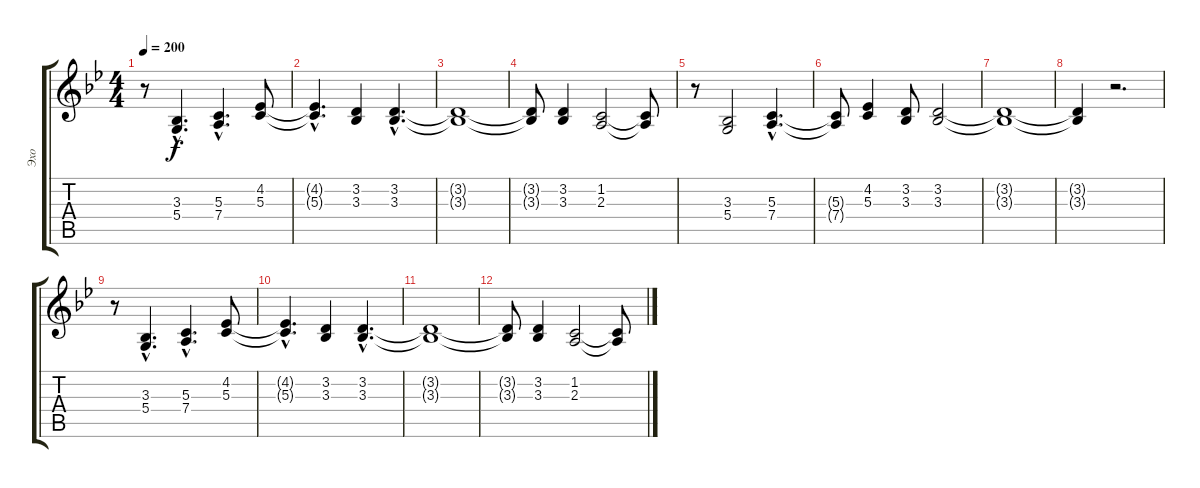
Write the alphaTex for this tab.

\track ("Эхо" "Эхо") {instrument tenorsax}
\staff {score tabs}
\tuning (E4 B3 G3 D3 A2 E2) {hide}
\ts (4 4)
\tempo 200
\clef g2
\ks bb
r.8{dy f} (3.3{hac} 5.4{hac}).4{d} (5.3{hac} 7.4{hac}).4{d} (4.2 5.3).8 |
(4.2{hac t} 5.3{hac t}).4{d} (3.2 3.3).4 (3.2{hac} 3.3{hac}).4{d} |
(3.2{t} 3.3{t}).1 |
(3.2{t} 3.3{t}).8 (3.2 3.3).4 (1.2 2.3).2 (1.2{t} 2.3{t}).8 |
r.8 (3.3 5.4).2 (5.3{hac} 7.4{hac}).4{d} |
(5.3{t} 7.4{t}).8 (4.2 5.3).4 (3.2 3.3).8 (3.2 3.3).2 |
(3.2{t} 3.3{t}).1 |
(3.2{t} 3.3{t}).4 r.2{d} |
r.8 (3.3{hac} 5.4{hac}).4{d} (5.3{hac} 7.4{hac}).4{d} (4.2 5.3).8 |
(4.2{hac t} 5.3{hac t}).4{d} (3.2 3.3).4 (3.2{hac} 3.3{hac}).4{d} |
(3.2{t} 3.3{t}).1 |
(3.2{t} 3.3{t}).8 (3.2 3.3).4 (1.2 2.3).2 (1.2{t} 2.3{t}).8
